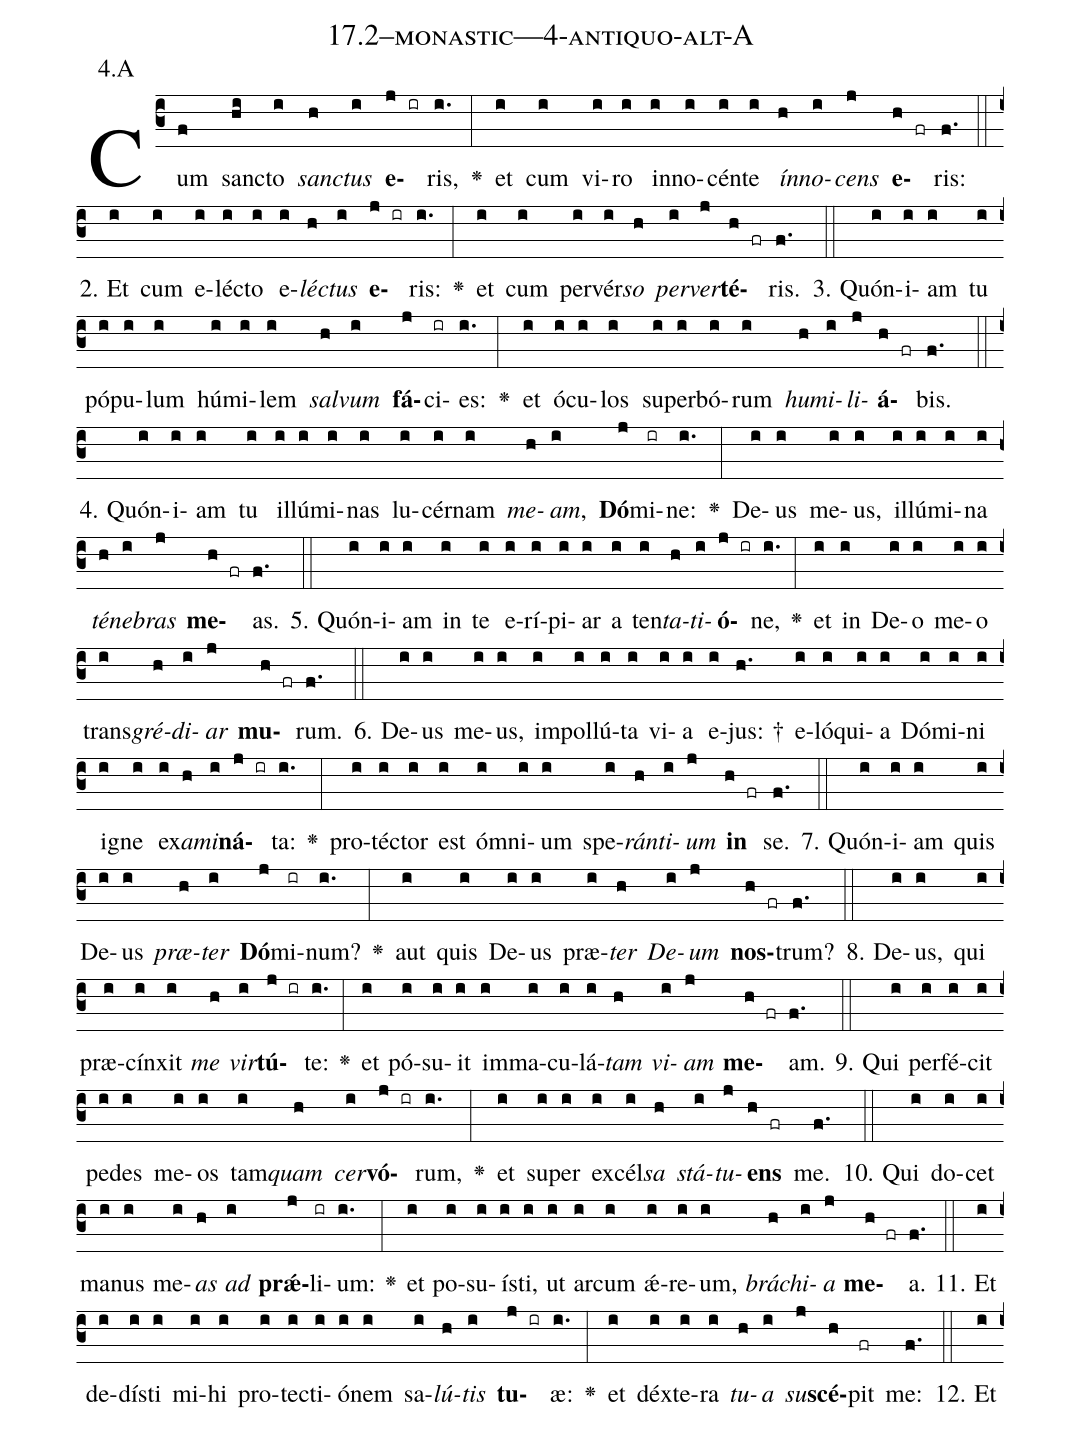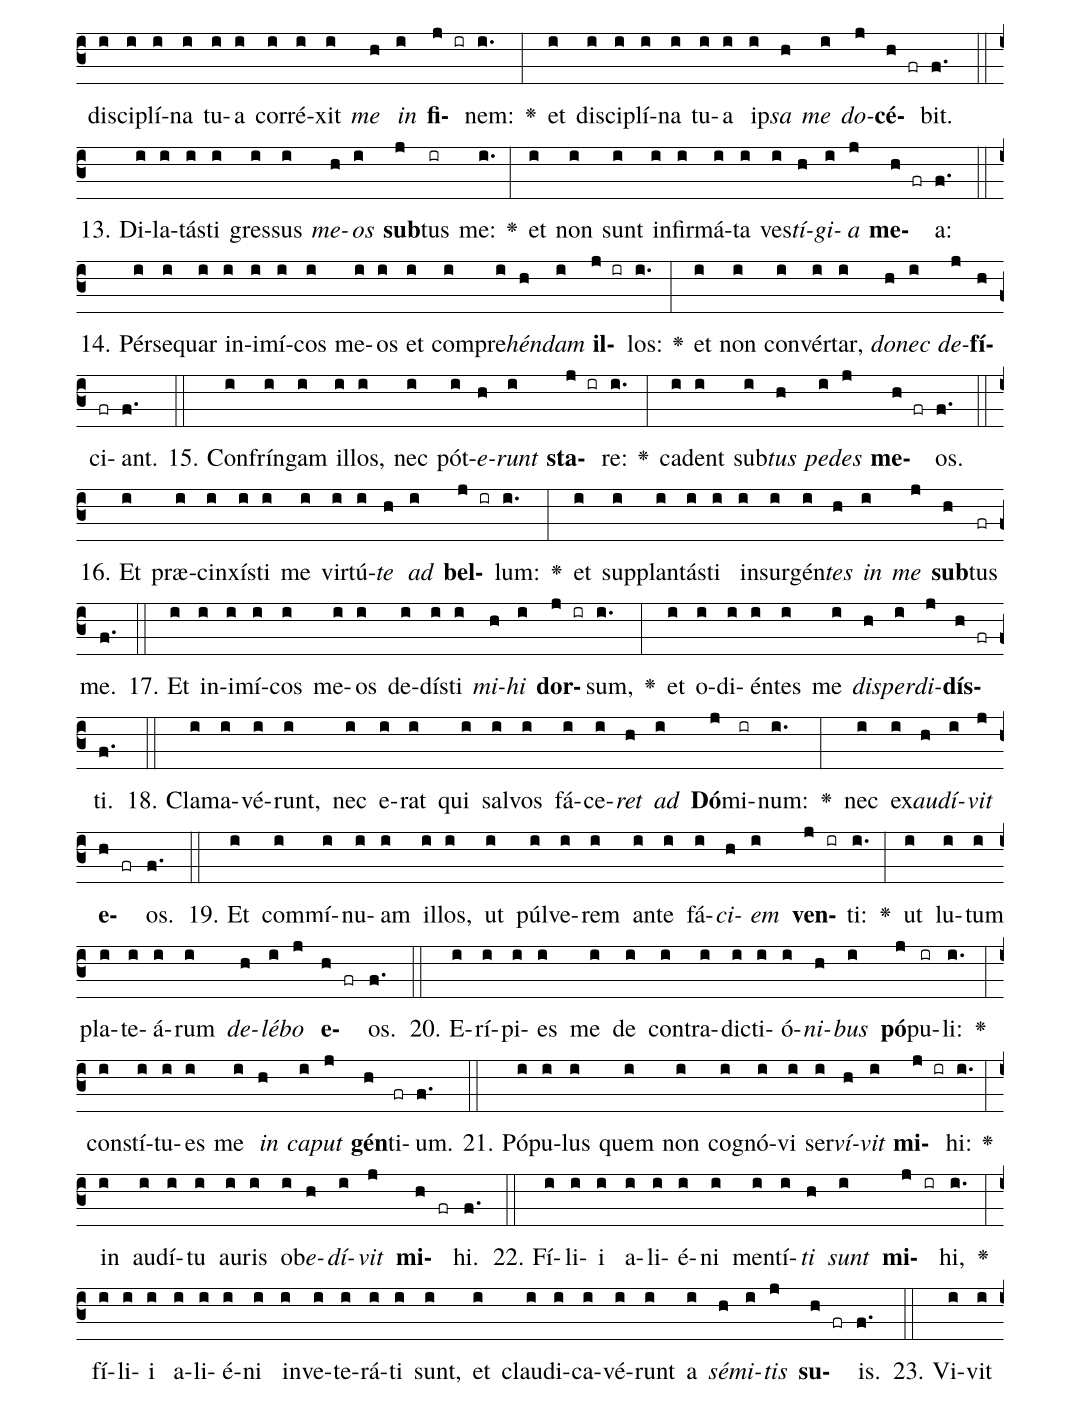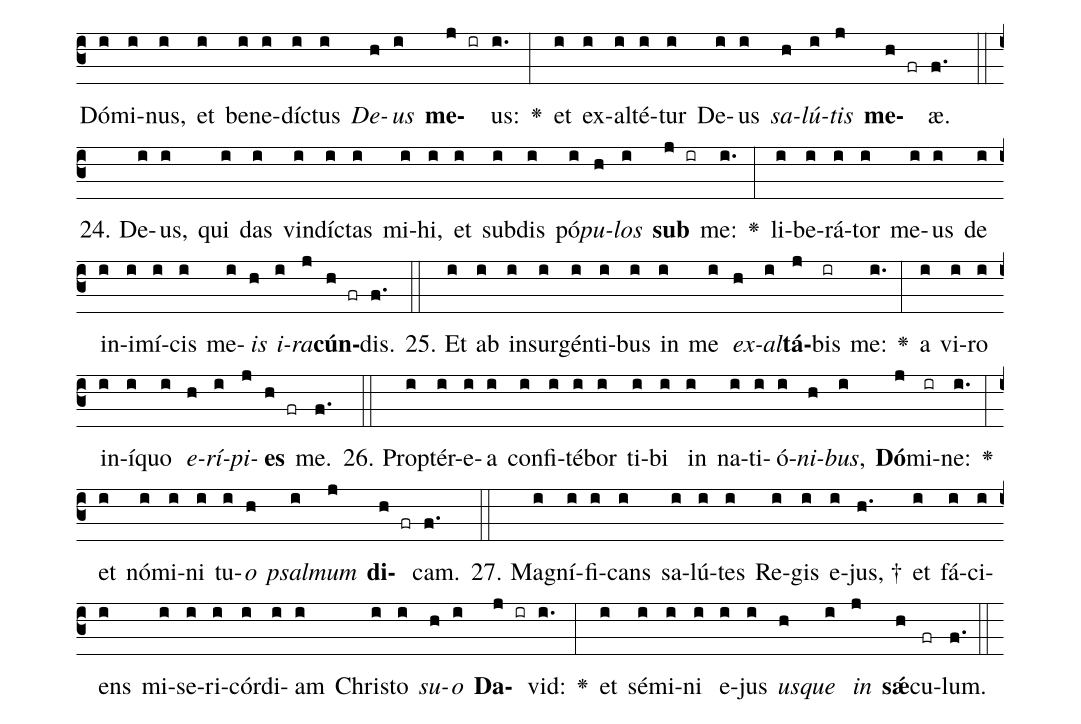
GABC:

name: 17.2--monastic---4-antiquo-alt-A;
annotation: 4.A;
%%
(c3)Cum(f) sanc(hi)to(i) <i>sanc</i>(h)<i>tus</i>(i) <b>e</b>(j ir)ris,(i.) <v>\greheightstar</v>(:) et(i) cum(i) vi(i)ro(i) in(i)no(i)cén(i)te(i) <i>ín</i>(h)<i>no</i>(i)<i>cens</i>(j) <b>e</b>(h fr)ris:(f.) (::)
2. Et(i) cum(i) e(i)léc(i)to(i) e(i)<i>léc</i>(h)<i>tus</i>(i) <b>e</b>(j ir)ris:(i.) <v>\greheightstar</v>(:) et(i) cum(i) per(i)vér(i)<i>so</i>(h) <i>per</i>(i)<i>ver</i>(j)<b>té</b>(h fr)ris.(f.) (::)
3. Quón(i)i(i)am(i) tu(i) pó(i)pu(i)lum(i) hú(i)mi(i)lem(i) <i>sal</i>(h)<i>vum</i>(i) <b>fá</b>(j)ci(ir)es:(i.) <v>\greheightstar</v>(:) et(i) ó(i)cu(i)los(i) su(i)per(i)bó(i)rum(i) <i>hu</i>(h)<i>mi</i>(i)<i>li</i>(j)<b>á</b>(h fr)bis.(f.) (::)
4. Quón(i)i(i)am(i) tu(i) il(i)lú(i)mi(i)nas(i) lu(i)cér(i)nam(i) <i>me</i>(h)<i>am</i>,(i) <b>Dó</b>(j)mi(ir)ne:(i.) <v>\greheightstar</v>(:) De(i)us(i) me(i)us,(i) il(i)lú(i)mi(i)na(i) <i>té</i>(h)<i>ne</i>(i)<i>bras</i>(j) <b>me</b>(h fr)as.(f.) (::)
5. Quón(i)i(i)am(i) in(i) te(i) e(i)rí(i)pi(i)ar(i) a(i) ten(i)<i>ta</i>(h)<i>ti</i>(i)<b>ó</b>(j ir)ne,(i.) <v>\greheightstar</v>(:) et(i) in(i) De(i)o(i) me(i)o(i) trans(i)<i>gré</i>(h)<i>di</i>(i)<i>ar</i>(j) <b>mu</b>(h fr)rum.(f.) (::)
6. De(i)us(i) me(i)us,(i) im(i)pol(i)lú(i)ta(i) vi(i)a(i) e(i)jus: †(h.) e(i)ló(i)qui(i)a(i) Dó(i)mi(i)ni(i) i(i)gne(i) ex(i)<i>a</i>(h)<i>mi</i>(i)<b>ná</b>(j ir)ta:(i.) <v>\greheightstar</v>(:) pro(i)téc(i)tor(i) est(i) óm(i)ni(i)um(i) spe(i)<i>rán</i>(h)<i>ti</i>(i)<i>um</i>(j) <b>in</b>(h fr) se.(f.) (::)
7. Quón(i)i(i)am(i) quis(i) De(i)us(i) <i>præ</i>(h)<i>ter</i>(i) <b>Dó</b>(j)mi(ir)num?(i.) <v>\greheightstar</v>(:) aut(i) quis(i) De(i)us(i) præ(i)<i>ter</i>(h) <i>De</i>(i)<i>um</i>(j) <b>nos</b>(h fr)trum?(f.) (::)
8. De(i)us,(i) qui(i) præ(i)cín(i)xit(i) <i>me</i>(h) <i>vir</i>(i)<b>tú</b>(j ir)te:(i.) <v>\greheightstar</v>(:) et(i) pó(i)su(i)it(i) im(i)ma(i)cu(i)lá(i)<i>tam</i>(h) <i>vi</i>(i)<i>am</i>(j) <b>me</b>(h fr)am.(f.) (::)
9. Qui(i) per(i)fé(i)cit(i) pe(i)des(i) me(i)os(i) tam(i)<i>quam</i>(h) <i>cer</i>(i)<b>vó</b>(j ir)rum,(i.) <v>\greheightstar</v>(:) et(i) su(i)per(i) ex(i)cél(i)<i>sa</i>(h) <i>stá</i>(i)<i>tu</i>(j)<b>ens</b>(h fr) me.(f.) (::)
10. Qui(i) do(i)cet(i) ma(i)nus(i) me(i)<i>as</i>(h) <i>ad</i>(i) <b>prǽ</b>(j)li(ir)um:(i.) <v>\greheightstar</v>(:) et(i) po(i)su(i)ís(i)ti,(i) ut(i) ar(i)cum(i) ǽ(i)re(i)um,(i) <i>brá</i>(h)<i>chi</i>(i)<i>a</i>(j) <b>me</b>(h fr)a.(f.) (::)
11. Et(i) de(i)dís(i)ti(i) mi(i)hi(i) pro(i)tec(i)ti(i)ó(i)nem(i) sa(i)<i>lú</i>(h)<i>tis</i>(i) <b>tu</b>(j ir)æ:(i.) <v>\greheightstar</v>(:) et(i) déx(i)te(i)ra(i) <i>tu</i>(h)<i>a</i>(i) <i>su</i>(j)<b>scé</b>(h)pit(fr) me:(f.) (::)
12. Et(i) di(i)sci(i)plí(i)na(i) tu(i)a(i) cor(i)ré(i)xit(i) <i>me</i>(h) <i>in</i>(i) <b>fi</b>(j ir)nem:(i.) <v>\greheightstar</v>(:) et(i) di(i)sci(i)plí(i)na(i) tu(i)a(i) ip(i)<i>sa</i>(h) <i>me</i>(i) <i>do</i>(j)<b>cé</b>(h fr)bit.(f.) (::)
13. Di(i)la(i)tás(i)ti(i) gres(i)sus(i) <i>me</i>(h)<i>os</i>(i) <b>sub</b>(j)tus(ir) me:(i.) <v>\greheightstar</v>(:) et(i) non(i) sunt(i) in(i)fir(i)má(i)ta(i) ves(i)<i>tí</i>(h)<i>gi</i>(i)<i>a</i>(j) <b>me</b>(h fr)a:(f.) (::)
14. Pér(i)se(i)quar(i) in(i)i(i)mí(i)cos(i) me(i)os(i) et(i) com(i)pre(i)<i>hén</i>(h)<i>dam</i>(i) <b>il</b>(j ir)los:(i.) <v>\greheightstar</v>(:) et(i) non(i) con(i)vér(i)tar,(i) <i>do</i>(h)<i>nec</i>(i) <i>de</i>(j)<b>fí</b>(h)ci(fr)ant.(f.) (::)
15. Con(i)frín(i)gam(i) il(i)los,(i) nec(i) pót(i)<i>e</i>(h)<i>runt</i>(i) <b>sta</b>(j ir)re:(i.) <v>\greheightstar</v>(:) ca(i)dent(i) sub(i)<i>tus</i>(h) <i>pe</i>(i)<i>des</i>(j) <b>me</b>(h fr)os.(f.) (::)
16. Et(i) præ(i)cin(i)xís(i)ti(i) me(i) vir(i)tú(i)<i>te</i>(h) <i>ad</i>(i) <b>bel</b>(j ir)lum:(i.) <v>\greheightstar</v>(:) et(i) sup(i)plan(i)tás(i)ti(i) in(i)sur(i)gén(i)<i>tes</i>(h) <i>in</i>(i) <i>me</i>(j) <b>sub</b>(h)tus(fr) me.(f.) (::)
17. Et(i) in(i)i(i)mí(i)cos(i) me(i)os(i) de(i)dís(i)ti(i) <i>mi</i>(h)<i>hi</i>(i) <b>dor</b>(j ir)sum,(i.) <v>\greheightstar</v>(:) et(i) o(i)di(i)én(i)tes(i) me(i) <i>dis</i>(h)<i>per</i>(i)<i>di</i>(j)<b>dís</b>(h fr)ti.(f.) (::)
18. Cla(i)ma(i)vé(i)runt,(i) nec(i) e(i)rat(i) qui(i) sal(i)vos(i) fá(i)ce(i)<i>ret</i>(h) <i>ad</i>(i) <b>Dó</b>(j)mi(ir)num:(i.) <v>\greheightstar</v>(:) nec(i) ex(i)<i>au</i>(h)<i>dí</i>(i)<i>vit</i>(j) <b>e</b>(h fr)os.(f.) (::)
19. Et(i) com(i)mí(i)nu(i)am(i) il(i)los,(i) ut(i) púl(i)ve(i)rem(i) an(i)te(i) fá(i)<i>ci</i>(h)<i>em</i>(i) <b>ven</b>(j ir)ti:(i.) <v>\greheightstar</v>(:) ut(i) lu(i)tum(i) pla(i)te(i)á(i)rum(i) <i>de</i>(h)<i>lé</i>(i)<i>bo</i>(j) <b>e</b>(h fr)os.(f.) (::)
20. E(i)rí(i)pi(i)es(i) me(i) de(i) con(i)tra(i)dic(i)ti(i)ó(i)<i>ni</i>(h)<i>bus</i>(i) <b>pó</b>(j)pu(ir)li:(i.) <v>\greheightstar</v>(:) con(i)stí(i)tu(i)es(i) me(i) <i>in</i>(h) <i>ca</i>(i)<i>put</i>(j) <b>gén</b>(h)ti(fr)um.(f.) (::)
21. Pó(i)pu(i)lus(i) quem(i) non(i) co(i)gnó(i)vi(i) ser(i)<i>ví</i>(h)<i>vit</i>(i) <b>mi</b>(j ir)hi:(i.) <v>\greheightstar</v>(:) in(i) au(i)dí(i)tu(i) au(i)ris(i) ob(i)<i>e</i>(h)<i>dí</i>(i)<i>vit</i>(j) <b>mi</b>(h fr)hi.(f.) (::)
22. Fí(i)li(i)i(i) a(i)li(i)é(i)ni(i) men(i)tí(i)<i>ti</i>(h) <i>sunt</i>(i) <b>mi</b>(j ir)hi,(i.) <v>\greheightstar</v>(:) fí(i)li(i)i(i) a(i)li(i)é(i)ni(i) in(i)ve(i)te(i)rá(i)ti(i) sunt,(i) et(i) clau(i)di(i)ca(i)vé(i)runt(i) a(i) <i>sé</i>(h)<i>mi</i>(i)<i>tis</i>(j) <b>su</b>(h fr)is.(f.) (::)
23. Vi(i)vit(i) Dó(i)mi(i)nus,(i) et(i) be(i)ne(i)díc(i)tus(i) <i>De</i>(h)<i>us</i>(i) <b>me</b>(j ir)us:(i.) <v>\greheightstar</v>(:) et(i) ex(i)al(i)té(i)tur(i) De(i)us(i) <i>sa</i>(h)<i>lú</i>(i)<i>tis</i>(j) <b>me</b>(h fr)æ.(f.) (::)
24. De(i)us,(i) qui(i) das(i) vin(i)díc(i)tas(i) mi(i)hi,(i) et(i) sub(i)dis(i) pó(i)<i>pu</i>(h)<i>los</i>(i) <b>sub</b>(j ir) me:(i.) <v>\greheightstar</v>(:) li(i)be(i)rá(i)tor(i) me(i)us(i) de(i) in(i)i(i)mí(i)cis(i) me(i)<i>is</i>(h) <i>i</i>(i)<i>ra</i>(j)<b>cún</b>(h fr)dis.(f.) (::)
25. Et(i) ab(i) in(i)sur(i)gén(i)ti(i)bus(i) in(i) me(i) <i>ex</i>(h)<i>al</i>(i)<b>tá</b>(j)bis(ir) me:(i.) <v>\greheightstar</v>(:) a(i) vi(i)ro(i) in(i)í(i)quo(i) <i>e</i>(h)<i>rí</i>(i)<i>pi</i>(j)<b>es</b>(h fr) me.(f.) (::)
26. Prop(i)tér(i)e(i)a(i) con(i)fi(i)té(i)bor(i) ti(i)bi(i) in(i) na(i)ti(i)ó(i)<i>ni</i>(h)<i>bus</i>,(i) <b>Dó</b>(j)mi(ir)ne:(i.) <v>\greheightstar</v>(:) et(i) nó(i)mi(i)ni(i) tu(i)<i>o</i>(h) <i>psal</i>(i)<i>mum</i>(j) <b>di</b>(h fr)cam.(f.) (::)
27. Ma(i)gní(i)fi(i)cans(i) sa(i)lú(i)tes(i) Re(i)gis(i) e(i)jus, †(h.) et(i) fá(i)ci(i)ens(i) mi(i)se(i)ri(i)cór(i)di(i)am(i) Chris(i)to(i) <i>su</i>(h)<i>o</i>(i) <b>Da</b>(j ir)vid:(i.) <v>\greheightstar</v>(:) et(i) sé(i)mi(i)ni(i) e(i)jus(i) <i>us</i>(h)<i>que</i>(i) <i>in</i>(j) <b>sǽ</b>(h)cu(fr)lum.(f.) (::)
